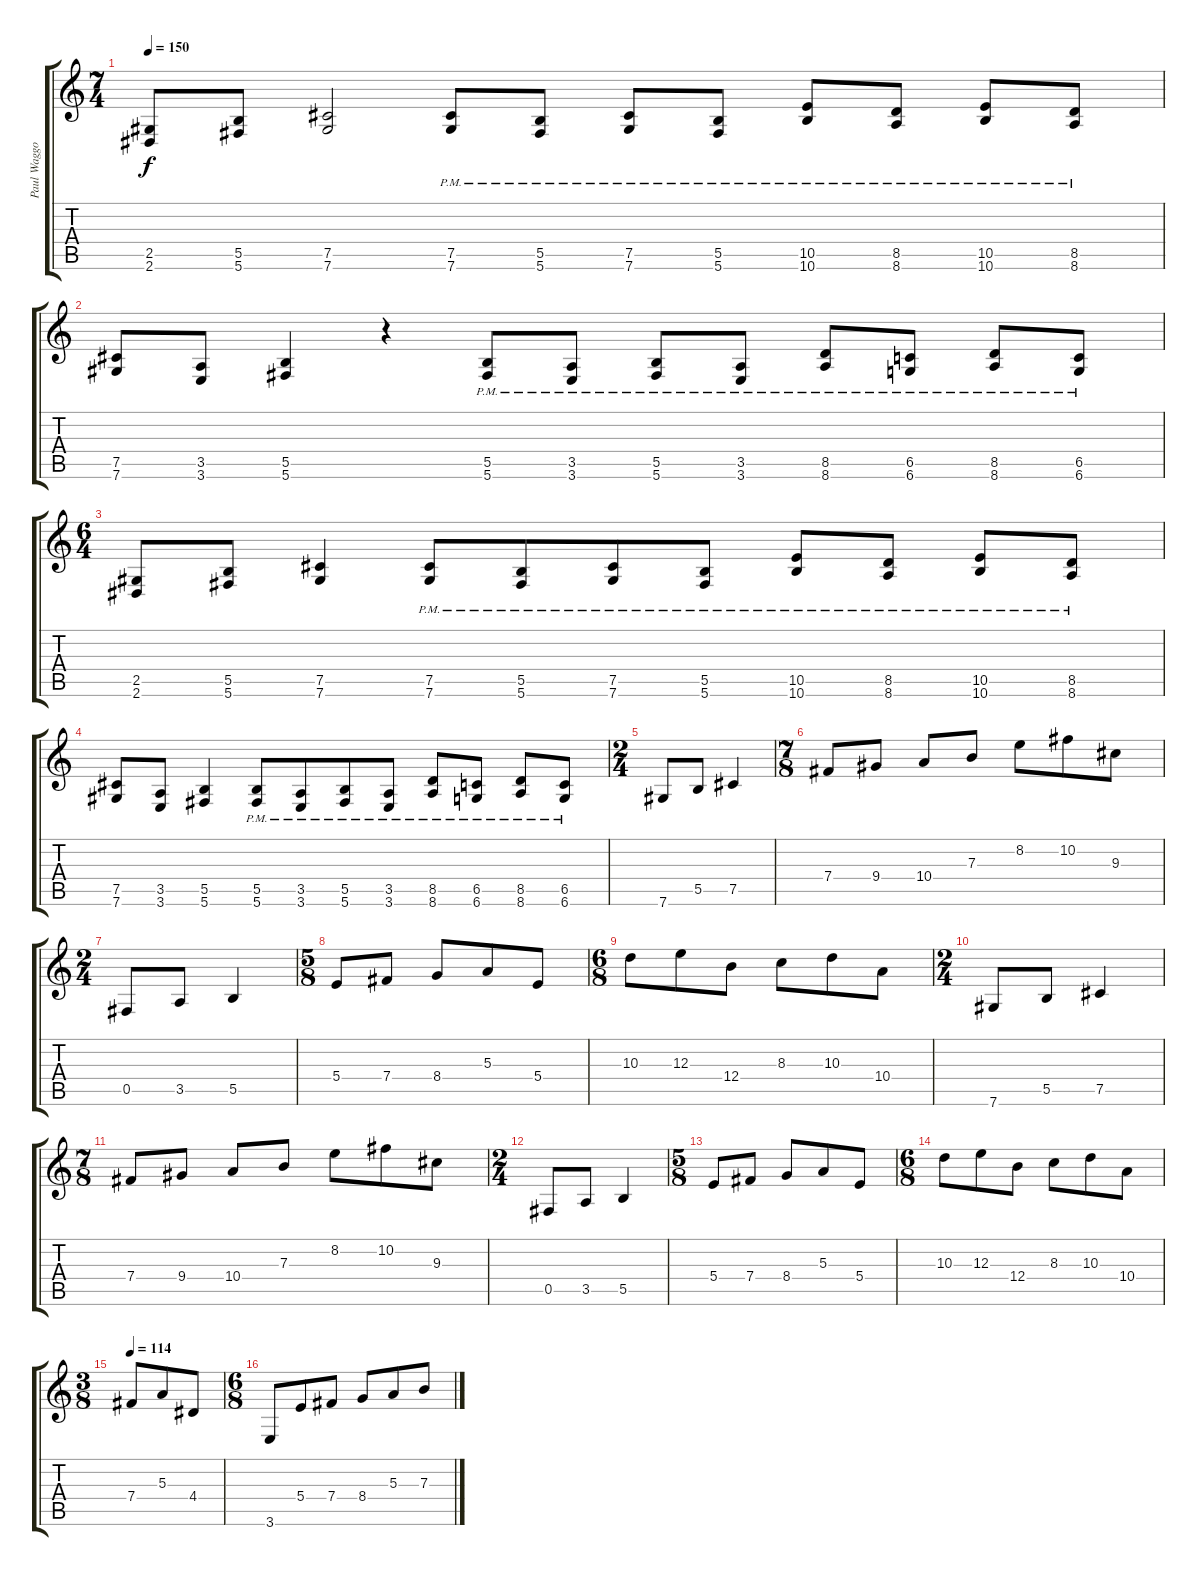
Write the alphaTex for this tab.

\track ("Paul Waggoner" "Paul Waggo") {instrument overdrivenguitar}
\staff {score tabs}
\tuning (Db4 Ab3 E3 B2 Gb2 Db2) {hide}
\ts (7 4)
\tempo 150
\clef g2
\ks c
(2.5 2.6).8{dy f} (5.5 5.6).8 (7.5 7.6).2 (7.5{pm} 7.6{pm}).8 (5.5{pm} 5.6{pm}).8 (7.5{pm} 7.6{pm}).8 (5.5{pm} 5.6{pm}).8 (10.5{pm} 10.6{pm}).8 (8.5{pm} 8.6{pm}).8 (10.5{pm} 10.6{pm}).8 (8.5{pm} 8.6{pm}).8 |
(7.5 7.6).8 (3.5 3.6).8 (5.5 5.6).4 r.4 (5.5{pm} 5.6{pm}).8 (3.5{pm} 3.6{pm}).8 (5.5{pm} 5.6{pm}).8 (3.5{pm} 3.6{pm}).8 (8.5{pm} 8.6{pm}).8 (6.5{pm} 6.6{pm}).8 (8.5{pm} 8.6{pm}).8 (6.5{pm} 6.6{pm}).8 |
\ts (6 4)
(2.5 2.6).8 (5.5 5.6).8 (7.5 7.6).4 (7.5{pm} 7.6{pm}).8 (5.5{pm} 5.6{pm}).8{beam merge} (7.5{pm} 7.6{pm}).8 (5.5{pm} 5.6{pm}).8{beam split} (10.5{pm} 10.6{pm}).8 (8.5{pm} 8.6{pm}).8 (10.5{pm} 10.6{pm}).8 (8.5{pm} 8.6{pm}).8 |
(7.5 7.6).8 (3.5 3.6).8 (5.5 5.6).4 (5.5{pm} 5.6{pm}).8 (3.5{pm} 3.6{pm}).8{beam merge} (5.5{pm} 5.6{pm}).8 (3.5{pm} 3.6{pm}).8{beam split} (8.5{pm} 8.6{pm}).8 (6.5{pm} 6.6{pm}).8 (8.5{pm} 8.6{pm}).8 (6.5{pm} 6.6{pm}).8 |
\ts (2 4)
7.6.8 5.5.8 7.5.4 |
\ts (7 8)
7.4.8 9.4.8{beam split} 10.4.8{beam merge} 7.3.8{beam split} 8.2.8{beam merge} 10.2.8 9.3.8 |
\ts (2 4)
0.5.8 3.5.8 5.5.4 |
\ts (5 8)
5.4.8 7.4.8{beam split} 8.4.8{beam merge} 5.3.8 5.4.8 |
\ts (6 8)
10.3.8 12.3.8 12.4.8 8.3.8 10.3.8 10.4.8 |
\ts (2 4)
7.6.8 5.5.8 7.5.4 |
\ts (7 8)
7.4.8 9.4.8{beam split} 10.4.8{beam merge} 7.3.8{beam split} 8.2.8{beam merge} 10.2.8{beam merge} 9.3.8 |
\ts (2 4)
0.5.8 3.5.8 5.5.4 |
\ts (5 8)
5.4.8 7.4.8{beam split} 8.4.8{beam merge} 5.3.8{beam merge} 5.4.8 |
\ts (6 8)
10.3.8 12.3.8 12.4.8 8.3.8 10.3.8 10.4.8 |
\ts (3 8)
\tempo 114
7.4.8 5.3.8 4.4.8 |
\ts (6 8)
3.6.8 5.4.8 7.4.8 8.4.8 5.3.8 7.3.8
